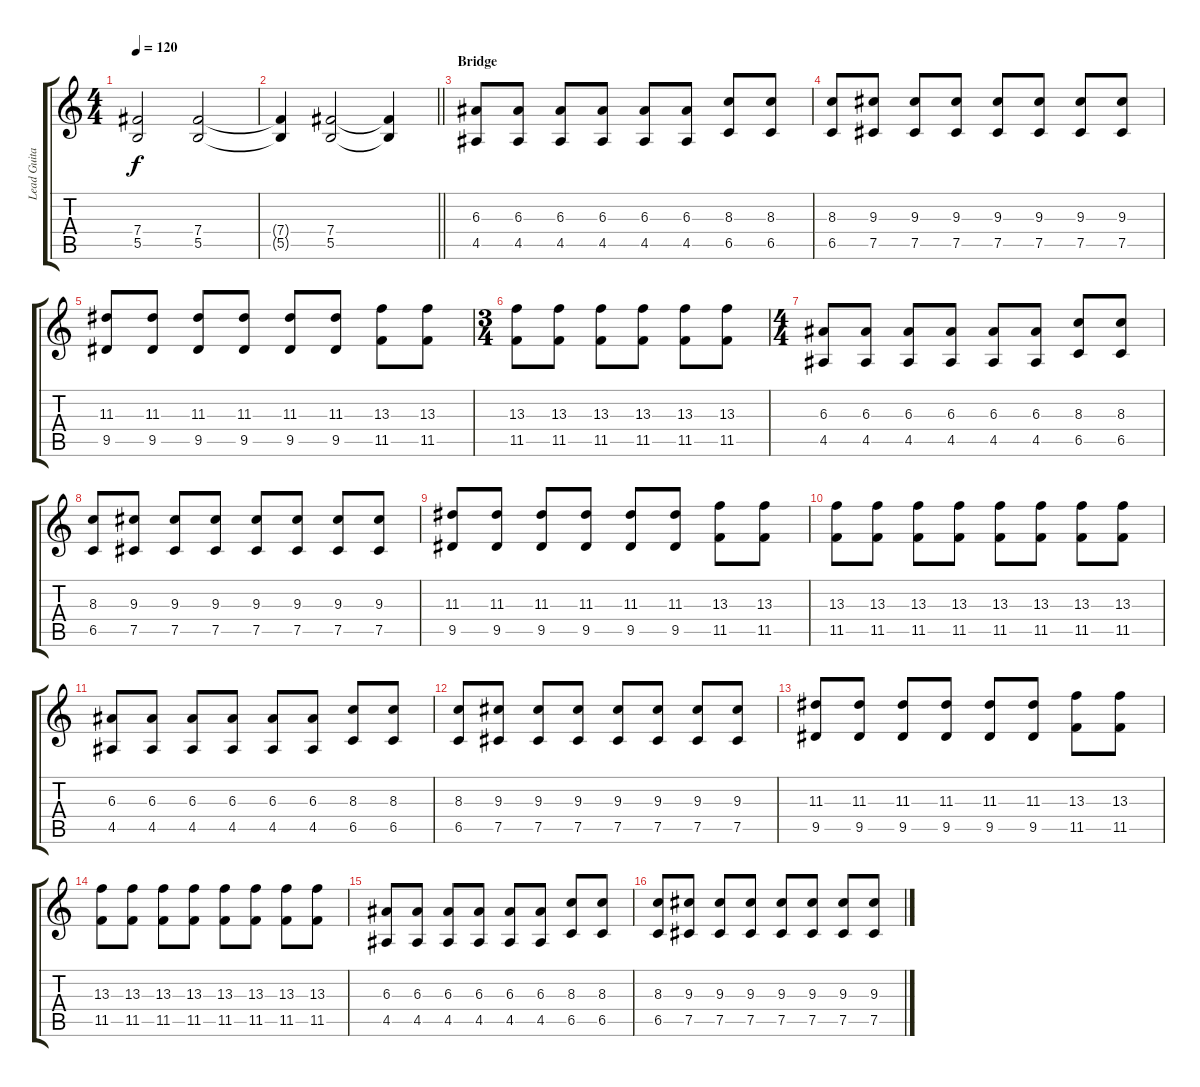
\track ("Lead Guitar" "Lead Guita") {instrument electricguitarclean}
\staff {score tabs}
\tuning (Db4 Ab3 E3 B2 Gb2 Db2) {hide}
\ts (4 4)
\tempo 120
\clef g2
\ks c
(7.4{t} 5.5{t}).2{dy f} (7.4 5.5).2 |
\barLineRight lightlight
(7.4{t} 5.5{t}).4 (7.4 5.5).2 (7.4{t} 5.5{t}).4 |
\section ("" "Bridge")
(6.3 4.5).8 (6.3 4.5).8 (6.3 4.5).8 (6.3 4.5).8 (6.3 4.5).8 (6.3 4.5).8 (8.3 6.5).8 (8.3 6.5).8 |
(8.3 6.5).8 (9.3 7.5).8 (9.3 7.5).8 (9.3 7.5).8 (9.3 7.5).8 (9.3 7.5).8 (9.3 7.5).8 (9.3 7.5).8 |
(11.3 9.5).8 (11.3 9.5).8 (11.3 9.5).8 (11.3 9.5).8 (11.3 9.5).8 (11.3 9.5).8 (13.3 11.5).8 (13.3 11.5).8 |
\ts (3 4)
(13.3 11.5).8 (13.3 11.5).8 (13.3 11.5).8 (13.3 11.5).8 (13.3 11.5).8 (13.3 11.5).8 |
\ts (4 4)
(6.3 4.5).8 (6.3 4.5).8 (6.3 4.5).8 (6.3 4.5).8 (6.3 4.5).8 (6.3 4.5).8 (8.3 6.5).8 (8.3 6.5).8 |
(8.3 6.5).8 (9.3 7.5).8 (9.3 7.5).8 (9.3 7.5).8 (9.3 7.5).8 (9.3 7.5).8 (9.3 7.5).8 (9.3 7.5).8 |
(11.3 9.5).8 (11.3 9.5).8 (11.3 9.5).8 (11.3 9.5).8 (11.3 9.5).8 (11.3 9.5).8 (13.3 11.5).8 (13.3 11.5).8 |
(13.3 11.5).8 (13.3 11.5).8 (13.3 11.5).8 (13.3 11.5).8 (13.3 11.5).8 (13.3 11.5).8 (13.3 11.5).8 (13.3 11.5).8 |
(6.3 4.5).8 (6.3 4.5).8 (6.3 4.5).8 (6.3 4.5).8 (6.3 4.5).8 (6.3 4.5).8 (8.3 6.5).8 (8.3 6.5).8 |
(8.3 6.5).8 (9.3 7.5).8 (9.3 7.5).8 (9.3 7.5).8 (9.3 7.5).8 (9.3 7.5).8 (9.3 7.5).8 (9.3 7.5).8 |
(11.3 9.5).8 (11.3 9.5).8 (11.3 9.5).8 (11.3 9.5).8 (11.3 9.5).8 (11.3 9.5).8 (13.3 11.5).8 (13.3 11.5).8 |
(13.3 11.5).8 (13.3 11.5).8 (13.3 11.5).8 (13.3 11.5).8 (13.3 11.5).8 (13.3 11.5).8 (13.3 11.5).8 (13.3 11.5).8 |
(6.3 4.5).8 (6.3 4.5).8 (6.3 4.5).8 (6.3 4.5).8 (6.3 4.5).8 (6.3 4.5).8 (8.3 6.5).8 (8.3 6.5).8 |
(8.3 6.5).8 (9.3 7.5).8 (9.3 7.5).8 (9.3 7.5).8 (9.3 7.5).8 (9.3 7.5).8 (9.3 7.5).8 (9.3 7.5).8
